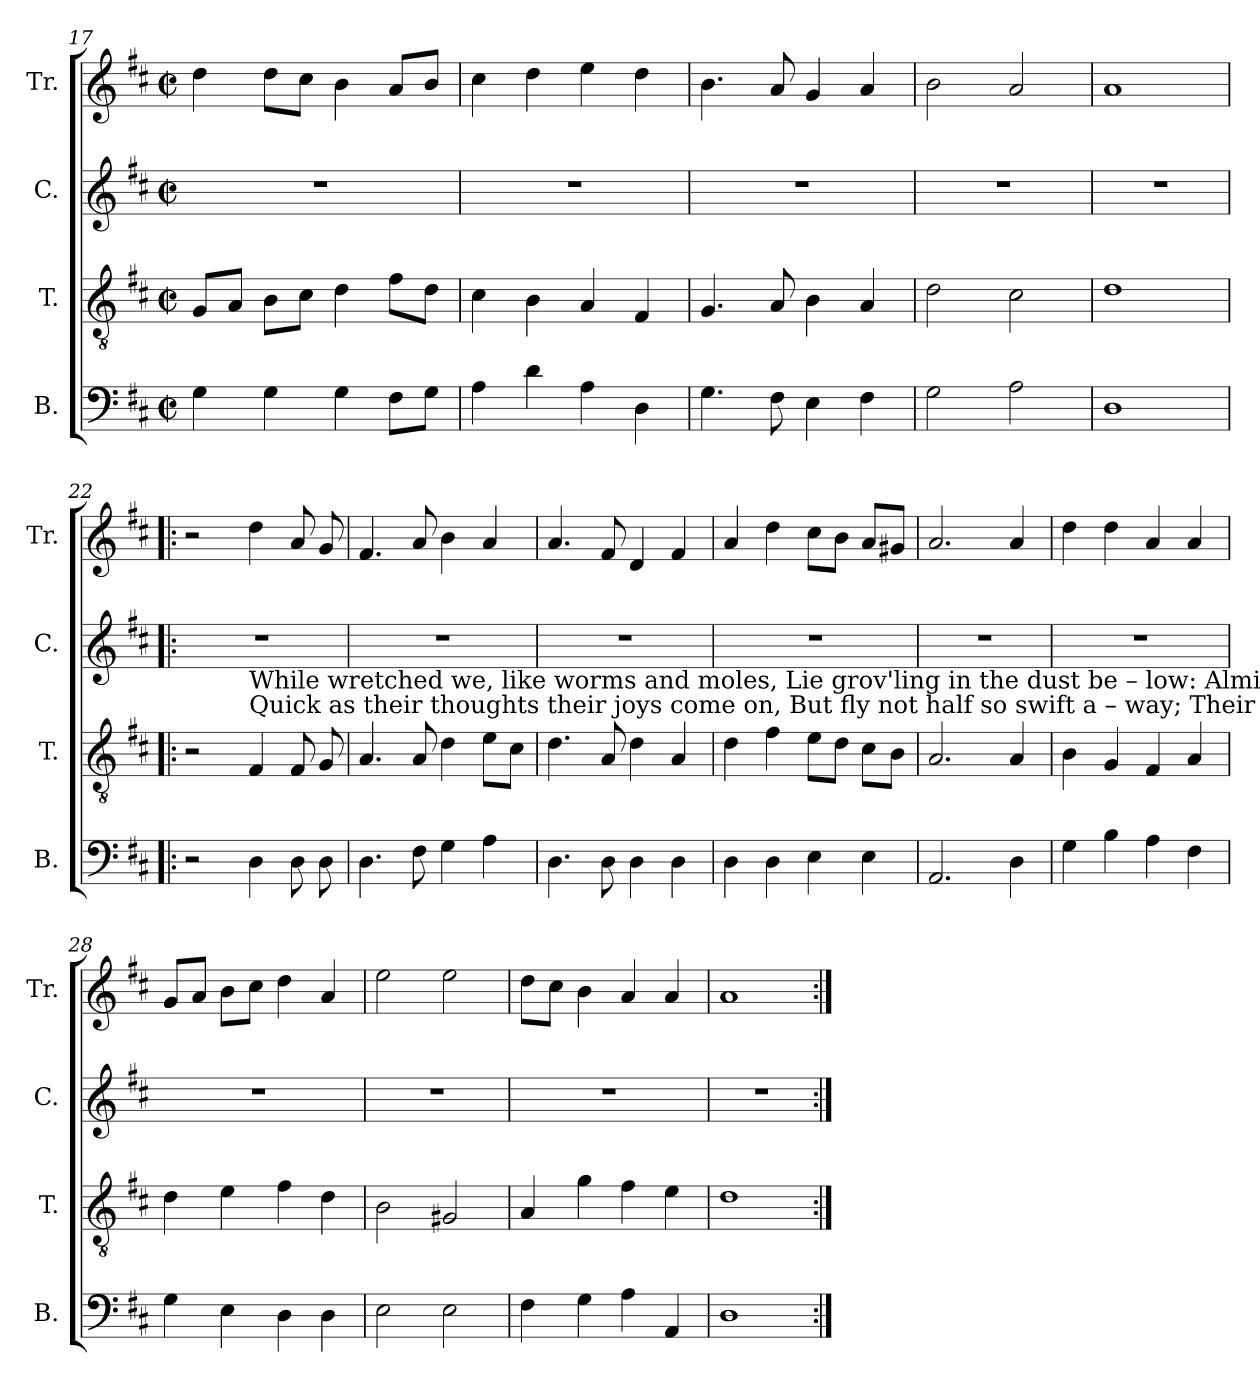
**kern	**kern	**kern	**kern
*part4	*part3	*part2	*part1
*staff4	*staff3	*staff2	*staff1
*I"B.	*I"T.	*I"C.	*I"Tr.
*I'B.	*I'T.	*I'C.	*I'Tr.
*clefF4	*clefGv2	*clefG2	*clefG2
*k[f#c#]	*k[f#c#]	*k[f#c#]	*k[f#c#]
*M2/2	*M2/2	*M2/2	*M2/2
*met(c|)	*met(c|)	*met(c|)	*met(c|)
=17	=17	=17	=17
4G!\	8G!/L	1r	4dd!\
.	8A!/J	.	.
4G!\	8B!\L	.	8dd!\L
.	8c#!\J	.	8cc#!\J
4G!\	4d!\	.	4b!\
8F#!\L	8f#!\L	.	8a!/L
8G!\J	8d!\J	.	8b!/J
=18	=18	=18	=18
4A!\	4c#!\	1r	4cc#!\
4d!\	4B!\	.	4dd!\
4A!\	4A!/	.	4ee!\
4D!\	4F#!/	.	4dd!\
=19	=19	=19	=19
4.G!\	4.G!/	1r	4.b!\
8F#!\	8A!/	.	8a!/
4E!\	4B!\	.	4g!/
4F#!\	4A!/	.	4a!/
=20	=20	=20	=20
2G!\	2d!\	1r	2b!\
2A!\	2c#!\	.	2a!/
=21	=21	=21	=21
1D!	1d!	1r	1a!
!!LO:LB:g=z
=22!|:	=22!|:	=22!|:	=22!|:
2r	2r	1r	2r
!	!LO:TX:a:t=Quick as their  thoughts  their  joys come on,  But   fly  not  half  so   swift    a     –     way;  Their souls  are  ever     bright   as  noon,  And  calm  as     summer  evenings    be.	!	!
!	!LO:TX:a:t=While  wretched  we, like  worms and moles,  Lie  grov'ling  in   the   dust     be   –     low&colon;    Almighty  grace,  re  –  new  our  souls,   And  we'll  as   –   pire  to   glo – ry   too.	!	!
4D!\	4F#!/	.	4dd!\
8D!\	8F#!/	.	8a!/
8D!\	8G!/	.	8g!/
=23	=23	=23	=23
4.D!\	4.A!/	1r	4.f#!/
8F#!\	8A!/	.	8a!/
4G!\	4d!\	.	4b!\
4A!\	8e!\L	.	4a!/
.	8c#!\J	.	.
=24	=24	=24	=24
4.D!\	4.d!\	1r	4.a!/
8D!\	8A!/	.	8f#!/
4D!\	4d!\	.	4d!/
4D!\	4A!/	.	4f#!/
=25	=25	=25	=25
4D!\	4d!\	1r	4a!/
4D!\	4f#!\	.	4dd!\
4E!\	8e!\L	.	8cc#!\L
.	8d!\J	.	8b!\J
4E!\	8c#!\L	.	8a!/L
.	8B!\J	.	8g#X!/J
=26	=26	=26	=26
2.AA!/	2.A!/	1r	2.a!/
4D!\	4A!/	.	4a!/
=27	=27	=27	=27
4G!\	4B!\	1r	4dd!\
4B!\	4G!/	.	4dd!\
4A!\	4F#!/	.	4a!/
4F#!\	4A!/	.	4a!/
=28	=28	=28	=28
4G!\	4d!\	1r	8g!/L
.	.	.	8a!/J
4E!\	4e!\	.	8b!\L
.	.	.	8cc#!\J
4D!\	4f#!\	.	4dd!\
4D!\	4d!\	.	4a!/
=29	=29	=29	=29
2E!\	2B!\	1r	2ee!\
2E!\	2G#X!/	.	2ee!\
=30	=30	=30	=30
4F#!\	4A!/	1r	8dd!\L
.	.	.	8cc#!\J
4G!\	4g!\	.	4b!\
4A!\	4f#!\	.	4a!/
4AA!/	4e!\	.	4a!/
=31	=31	=31	=31
1D!	1d!	1r	1a!
=:|!	=:|!	=:|!	=:|!
*-	*-	*-	*-
